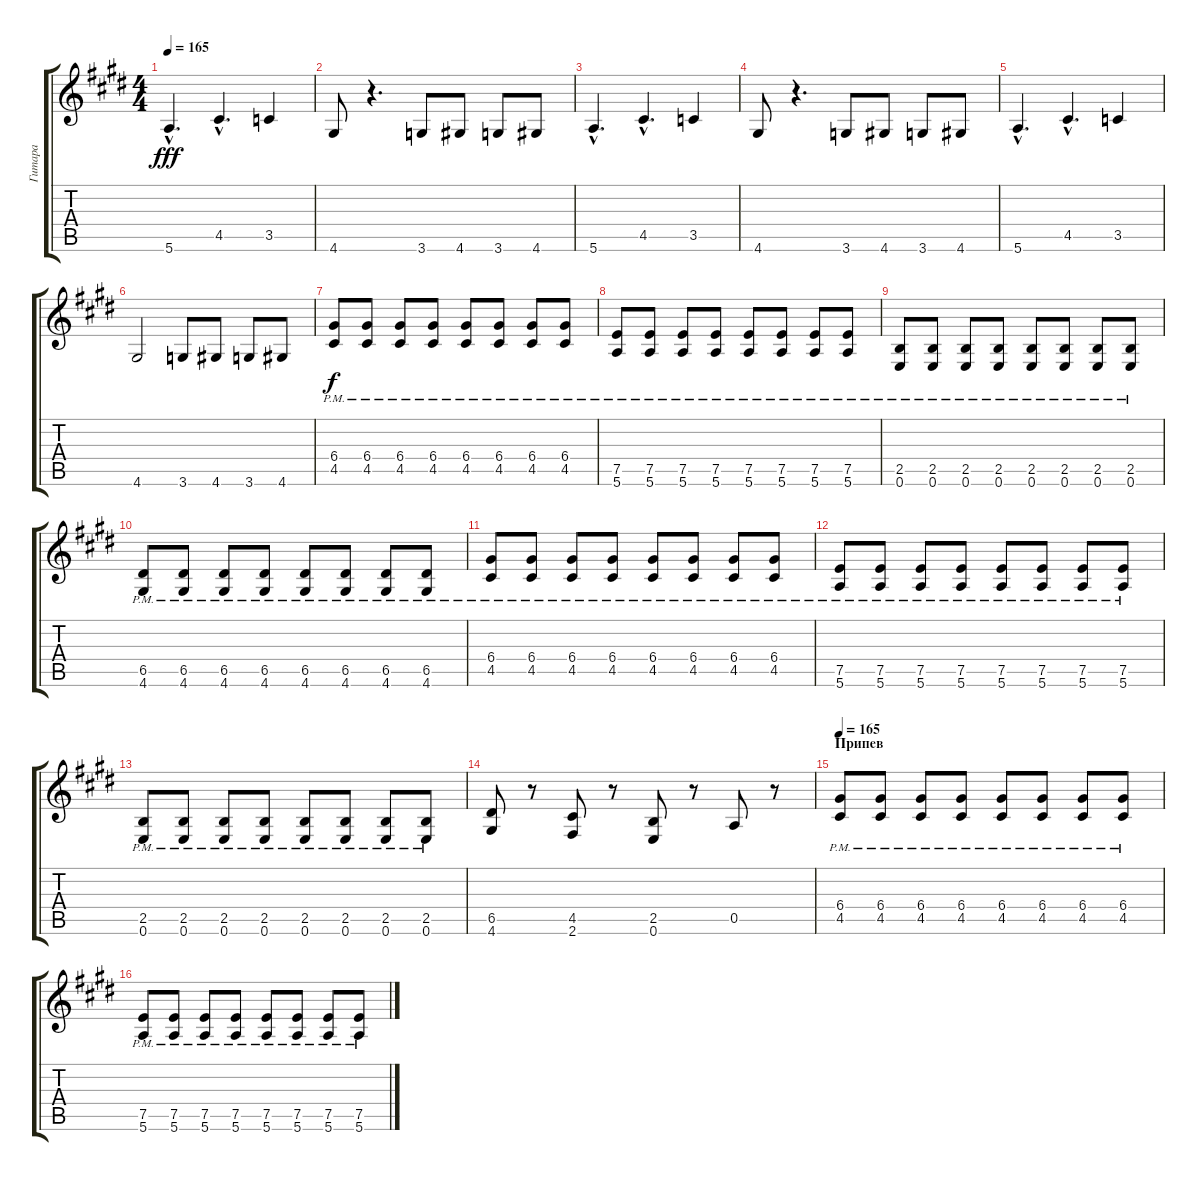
\track ("Гитара" "Гитара") {instrument overdrivenguitar}
\staff {score tabs}
\tuning (E4 B3 G3 D3 A2 E2) {hide}
\ts (4 4)
\tempo 165
\clef g2
\ks e
5.6{hac}.4{d dy fff} 4.5{hac}.4{d} 3.5.4 |
4.6.8 r.4{d} 3.6.8 4.6.8 3.6.8 4.6.8 |
5.6{hac}.4{d} 4.5{hac}.4{d} 3.5.4 |
4.6.8 r.4{d} 3.6.8 4.6.8 3.6.8 4.6.8 |
5.6{hac}.4{d} 4.5{hac}.4{d} 3.5.4 |
4.6.2 3.6.8 4.6.8 3.6.8 4.6.8 |
(6.4{pm} 4.5{pm}).8{dy f} (6.4{pm} 4.5{pm}).8 (6.4{pm} 4.5{pm}).8 (6.4{pm} 4.5{pm}).8 (6.4{pm} 4.5{pm}).8 (6.4{pm} 4.5{pm}).8 (6.4{pm} 4.5{pm}).8 (6.4{pm} 4.5{pm}).8 |
(7.5{pm} 5.6{pm}).8 (7.5{pm} 5.6{pm}).8 (7.5{pm} 5.6{pm}).8 (7.5{pm} 5.6{pm}).8 (7.5{pm} 5.6{pm}).8 (7.5{pm} 5.6{pm}).8 (7.5{pm} 5.6{pm}).8 (7.5{pm} 5.6{pm}).8 |
(2.5{pm} 0.6{pm}).8 (2.5{pm} 0.6{pm}).8 (2.5{pm} 0.6{pm}).8 (2.5{pm} 0.6{pm}).8 (2.5{pm} 0.6{pm}).8 (2.5{pm} 0.6{pm}).8 (2.5{pm} 0.6{pm}).8 (2.5{pm} 0.6{pm}).8 |
(6.5{pm} 4.6{pm}).8 (6.5{pm} 4.6{pm}).8 (6.5{pm} 4.6{pm}).8 (6.5{pm} 4.6{pm}).8 (6.5{pm} 4.6{pm}).8 (6.5{pm} 4.6{pm}).8 (6.5{pm} 4.6{pm}).8 (6.5{pm} 4.6{pm}).8 |
(6.4{pm} 4.5{pm}).8 (6.4{pm} 4.5{pm}).8 (6.4{pm} 4.5{pm}).8 (6.4{pm} 4.5{pm}).8 (6.4{pm} 4.5{pm}).8 (6.4{pm} 4.5{pm}).8 (6.4{pm} 4.5{pm}).8 (6.4{pm} 4.5{pm}).8 |
(7.5{pm} 5.6{pm}).8 (7.5{pm} 5.6{pm}).8 (7.5{pm} 5.6{pm}).8 (7.5{pm} 5.6{pm}).8 (7.5{pm} 5.6{pm}).8 (7.5{pm} 5.6{pm}).8 (7.5{pm} 5.6{pm}).8 (7.5{pm} 5.6{pm}).8 |
(2.5{pm} 0.6{pm}).8 (2.5{pm} 0.6{pm}).8 (2.5{pm} 0.6{pm}).8 (2.5{pm} 0.6{pm}).8 (2.5{pm} 0.6{pm}).8 (2.5{pm} 0.6{pm}).8 (2.5{pm} 0.6{pm}).8 (2.5{pm} 0.6{pm}).8 |
(6.5 4.6).8 r.8 (4.5 2.6).8 r.8 (2.5 0.6).8 r.8 0.5.8 r.8 |
\section ("" "Припев")
\tempo 165
(6.4{pm} 4.5{pm}).8 (6.4{pm} 4.5{pm}).8 (6.4{pm} 4.5{pm}).8 (6.4{pm} 4.5{pm}).8 (6.4{pm} 4.5{pm}).8 (6.4{pm} 4.5{pm}).8 (6.4{pm} 4.5{pm}).8 (6.4{pm} 4.5{pm}).8 |
(7.5{pm} 5.6{pm}).8 (7.5{pm} 5.6{pm}).8 (7.5{pm} 5.6{pm}).8 (7.5{pm} 5.6{pm}).8 (7.5{pm} 5.6{pm}).8 (7.5{pm} 5.6{pm}).8 (7.5{pm} 5.6{pm}).8 (7.5{pm} 5.6{pm}).8
